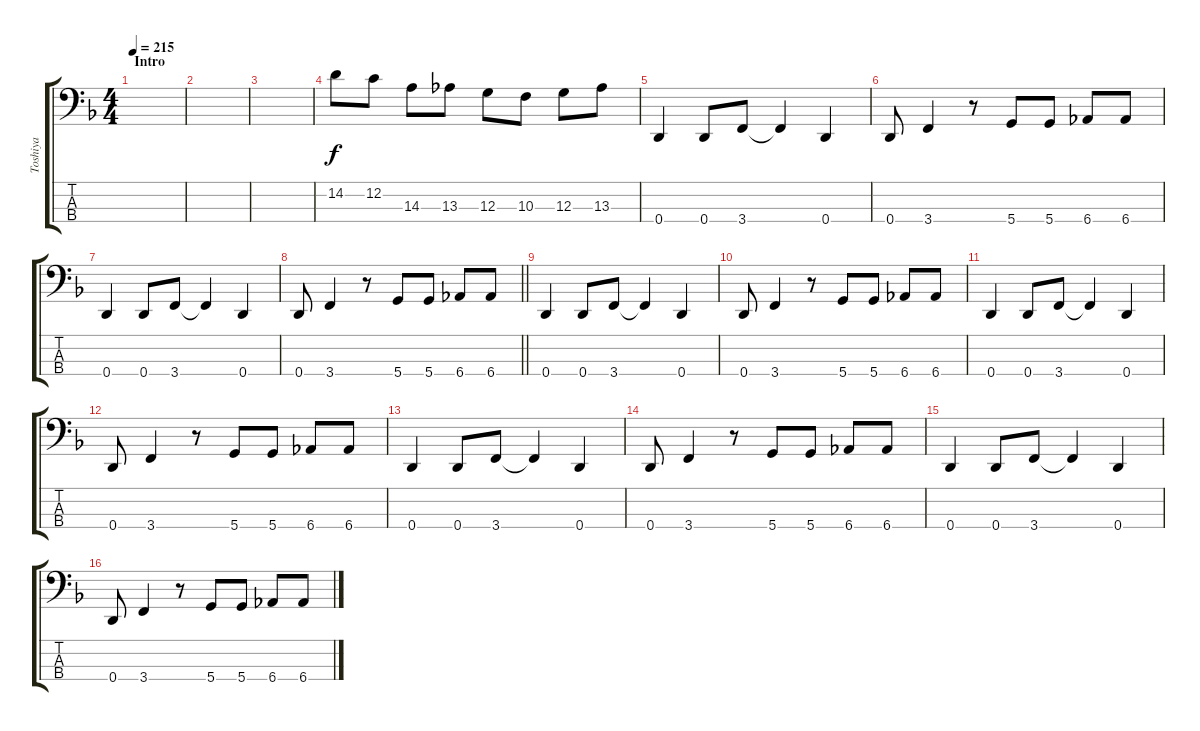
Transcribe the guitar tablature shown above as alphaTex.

\track ("Toshiya" "Toshiya") {instrument electricbasspick}
\staff {score tabs}
\tuning (F2 C2 G1 D1) {hide}
\ts (4 4)
\section ("" "Intro")
\tempo 215
\clef f4
\ks f
|
|
|
14.2.8 12.2.8 14.3.8 13.3.8 12.3.8 10.3.8 12.3.8 13.3.8 |
0.4.4 0.4.8 3.4.8 3.4{t}.4 0.4.4 |
0.4.8 3.4.4 r.8 5.4.8 5.4.8 6.4.8 6.4.8 |
0.4.4 0.4.8 3.4.8 3.4{t}.4 0.4.4 |
\barLineRight lightlight
0.4.8 3.4.4 r.8 5.4.8 5.4.8 6.4.8 6.4.8 |
0.4.4 0.4.8 3.4.8 3.4{t}.4 0.4.4 |
0.4.8 3.4.4 r.8 5.4.8 5.4.8 6.4.8 6.4.8 |
0.4.4 0.4.8 3.4.8 3.4{t}.4 0.4.4 |
0.4.8 3.4.4 r.8 5.4.8 5.4.8 6.4.8 6.4.8 |
0.4.4 0.4.8 3.4.8 3.4{t}.4 0.4.4 |
0.4.8 3.4.4 r.8 5.4.8 5.4.8 6.4.8 6.4.8 |
0.4.4 0.4.8 3.4.8 3.4{t}.4 0.4.4 |
0.4.8 3.4.4 r.8 5.4.8 5.4.8 6.4.8 6.4.8
